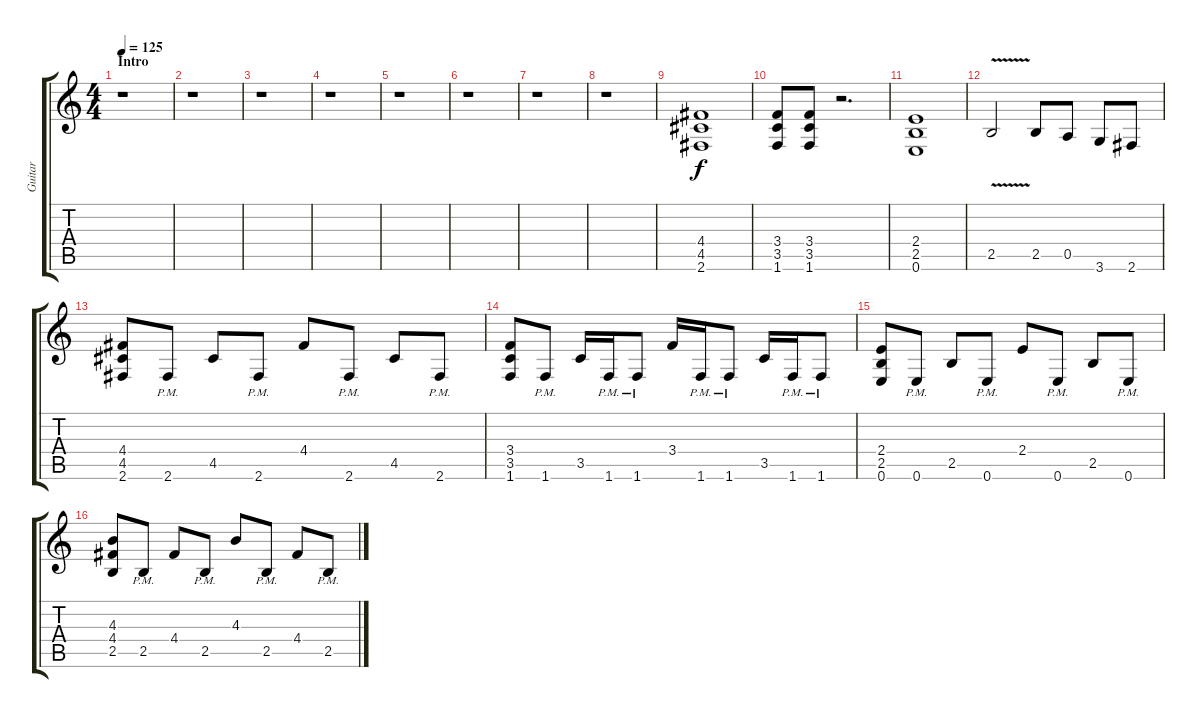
\track ("Guitar" "Guitar") {instrument distortionguitar}
\staff {score tabs}
\tuning (E4 B3 G3 D3 A2 E2) {hide}
\ts (4 4)
\section ("" "Intro ")
\tempo 125
\clef g2
\ks c
r.1{dy f instrument distortionguitar} |
r.1 |
r.1 |
r.1 |
r.1 |
r.1 |
r.1 |
r.1 |
(4.4 4.5 2.6).1 |
(3.4 3.5 1.6).8 (3.4 3.5 1.6).8 r.2{d} |
(2.4 2.5 0.6).1 |
2.5{v}.2 2.5.8 0.5.8 3.6.8 2.6.8 |
(4.4 4.5 2.6).8 2.6{pm}.8 4.5.8 2.6{pm}.8 4.4.8 2.6{pm}.8 4.5.8 2.6{pm}.8 |
(3.4 3.5 1.6).8 1.6{pm}.8 3.5.16 1.6{pm}.16 1.6{pm}.8 3.4.16 1.6{pm}.16 1.6{pm}.8 3.5.16 1.6{pm}.16 1.6{pm}.8 |
(2.4 2.5 0.6).8 0.6{pm}.8 2.5.8 0.6{pm}.8 2.4.8 0.6{pm}.8 2.5.8 0.6{pm}.8 |
(4.3 4.4 2.5).8 2.5{pm}.8 4.4.8 2.5{pm}.8 4.3.8 2.5{pm}.8 4.4.8 2.5{pm}.8
